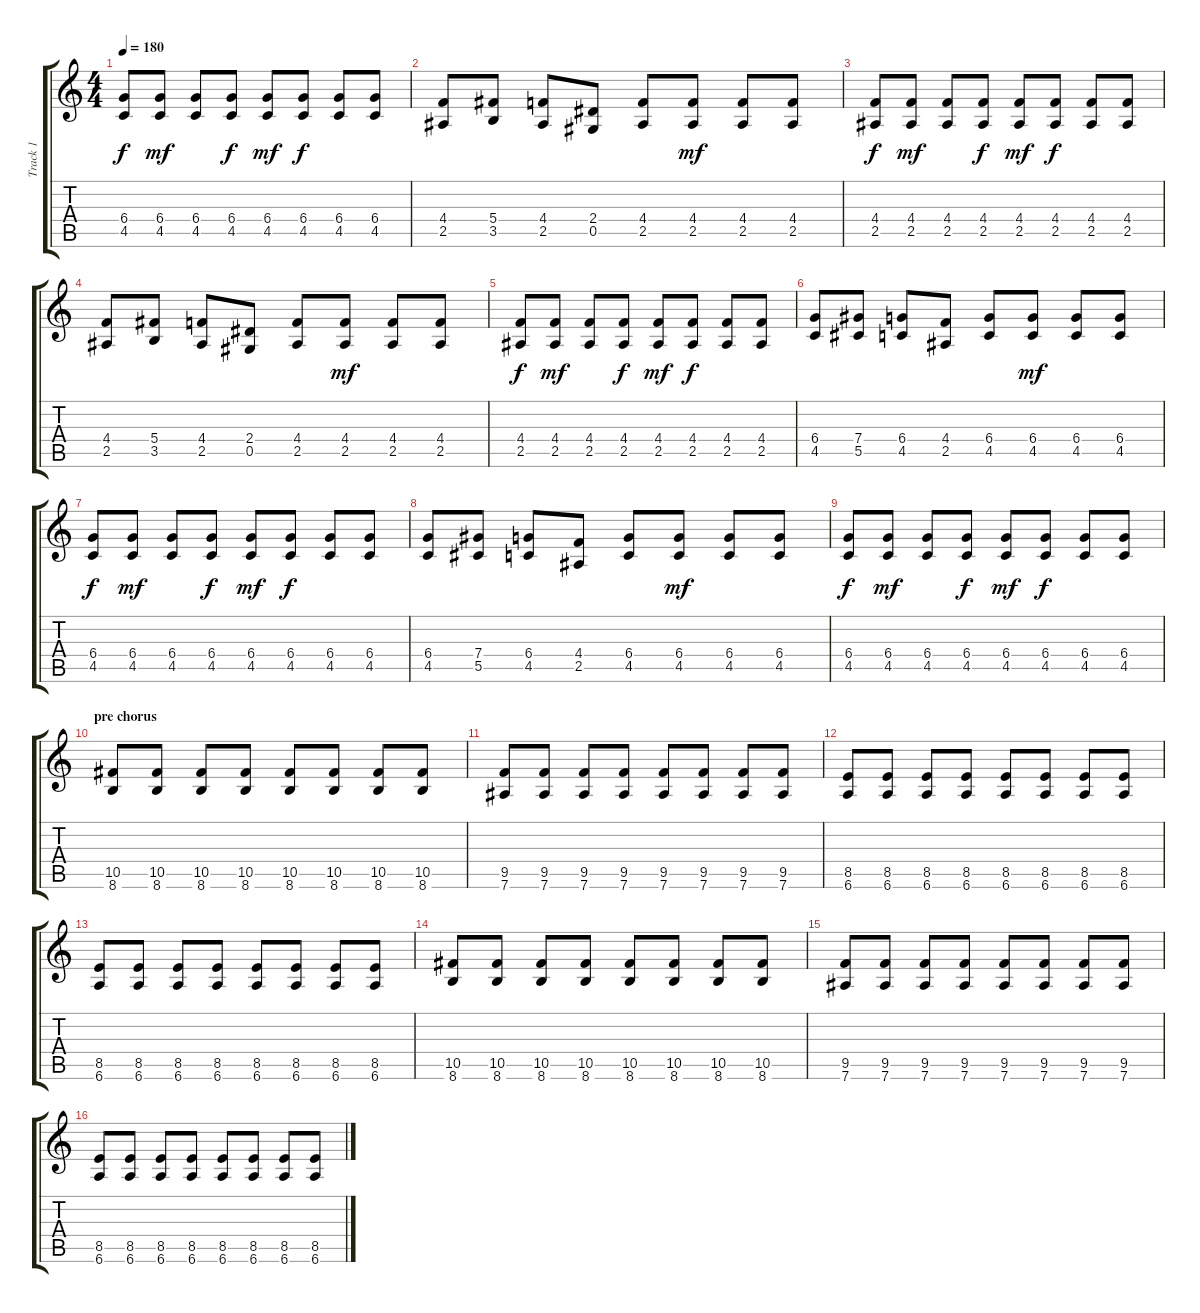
\track ("Track 1" "Track 1") {instrument overdrivenguitar}
\staff {score tabs}
\tuning (Eb4 Bb3 Gb3 Db3 Ab2 Eb2) {hide}
\ts (4 4)
\tempo 180
\clef g2
\ks c
(6.4 4.5).8{dy f} (6.4 4.5).8{dy mf} (6.4 4.5).8 (6.4 4.5).8{dy f} (6.4 4.5).8{dy mf} (6.4 4.5).8{dy f} (6.4 4.5).8 (6.4 4.5).8 |
(4.4 2.5).8 (5.4 3.5).8 (4.4 2.5).8 (2.4 0.5).8 (4.4 2.5).8 (4.4 2.5).8{dy mf} (4.4 2.5).8 (4.4 2.5).8 |
(4.4 2.5).8{dy f} (4.4 2.5).8{dy mf} (4.4 2.5).8 (4.4 2.5).8{dy f} (4.4 2.5).8{dy mf} (4.4 2.5).8{dy f} (4.4 2.5).8 (4.4 2.5).8 |
(4.4 2.5).8 (5.4 3.5).8 (4.4 2.5).8 (2.4 0.5).8 (4.4 2.5).8 (4.4 2.5).8{dy mf} (4.4 2.5).8 (4.4 2.5).8 |
(4.4 2.5).8{dy f} (4.4 2.5).8{dy mf} (4.4 2.5).8 (4.4 2.5).8{dy f} (4.4 2.5).8{dy mf} (4.4 2.5).8{dy f} (4.4 2.5).8 (4.4 2.5).8 |
(6.4 4.5).8 (7.4 5.5).8 (6.4 4.5).8 (4.4 2.5).8 (6.4 4.5).8 (6.4 4.5).8{dy mf} (6.4 4.5).8 (6.4 4.5).8 |
(6.4 4.5).8{dy f} (6.4 4.5).8{dy mf} (6.4 4.5).8 (6.4 4.5).8{dy f} (6.4 4.5).8{dy mf} (6.4 4.5).8{dy f} (6.4 4.5).8 (6.4 4.5).8 |
(6.4 4.5).8 (7.4 5.5).8 (6.4 4.5).8 (4.4 2.5).8 (6.4 4.5).8 (6.4 4.5).8{dy mf} (6.4 4.5).8 (6.4 4.5).8 |
(6.4 4.5).8{dy f} (6.4 4.5).8{dy mf} (6.4 4.5).8 (6.4 4.5).8{dy f} (6.4 4.5).8{dy mf} (6.4 4.5).8{dy f} (6.4 4.5).8 (6.4 4.5).8 |
\section ("" "pre chorus")
(10.5 8.6).8 (10.5 8.6).8 (10.5 8.6).8 (10.5 8.6).8 (10.5 8.6).8 (10.5 8.6).8 (10.5 8.6).8 (10.5 8.6).8 |
(9.5 7.6).8 (9.5 7.6).8 (9.5 7.6).8 (9.5 7.6).8 (9.5 7.6).8 (9.5 7.6).8 (9.5 7.6).8 (9.5 7.6).8 |
(8.5 6.6).8 (8.5 6.6).8 (8.5 6.6).8 (8.5 6.6).8 (8.5 6.6).8 (8.5 6.6).8 (8.5 6.6).8 (8.5 6.6).8 |
(8.5 6.6).8 (8.5 6.6).8 (8.5 6.6).8 (8.5 6.6).8 (8.5 6.6).8 (8.5 6.6).8 (8.5 6.6).8 (8.5 6.6).8 |
(10.5 8.6).8 (10.5 8.6).8 (10.5 8.6).8 (10.5 8.6).8 (10.5 8.6).8 (10.5 8.6).8 (10.5 8.6).8 (10.5 8.6).8 |
(9.5 7.6).8 (9.5 7.6).8 (9.5 7.6).8 (9.5 7.6).8 (9.5 7.6).8 (9.5 7.6).8 (9.5 7.6).8 (9.5 7.6).8 |
(8.5 6.6).8 (8.5 6.6).8 (8.5 6.6).8 (8.5 6.6).8 (8.5 6.6).8 (8.5 6.6).8 (8.5 6.6).8 (8.5 6.6).8
